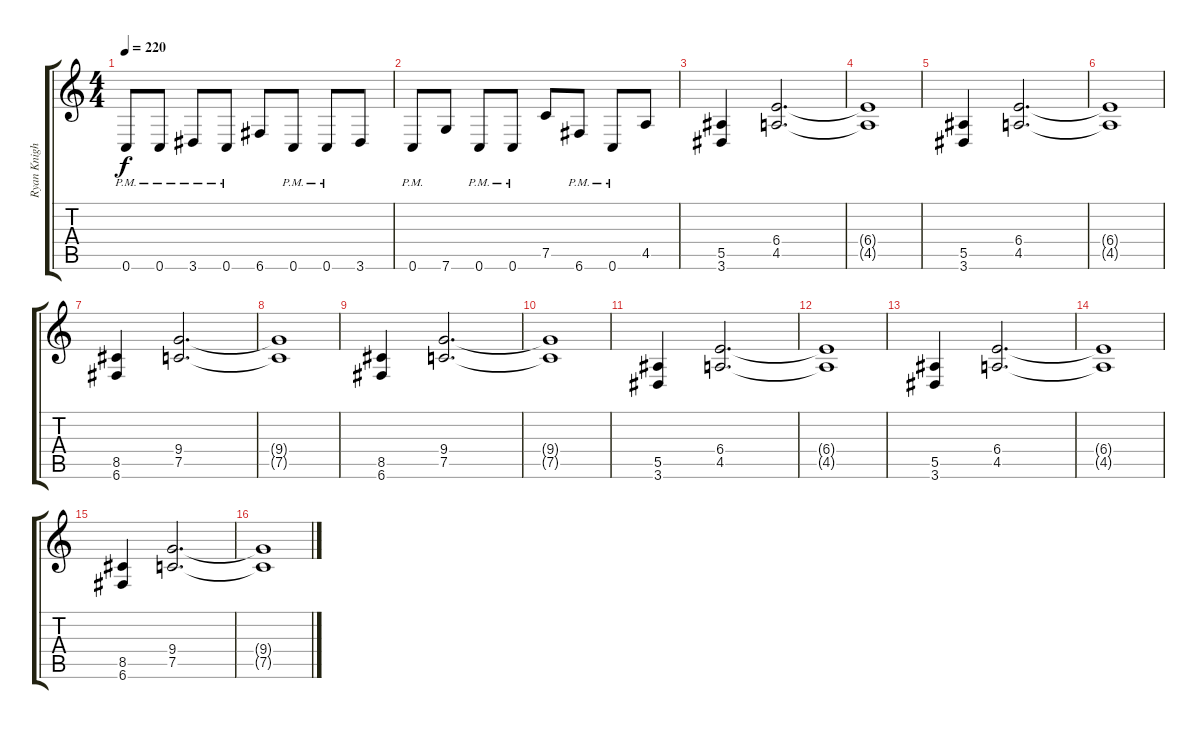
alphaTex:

\track ("Ryan Knight (Left)" "Ryan Knigh") {instrument distortionguitar}
\staff {score tabs}
\tuning (C4 G3 Eb3 Bb2 F2 C2) {hide}
\ts (4 4)
\tempo 220
\clef g2
\ks c
0.6{pm}.8{dy f} 0.6{pm}.8 3.6{pm}.8 0.6{pm}.8 6.6.8 0.6{pm}.8 0.6{pm}.8 3.6.8 |
0.6{pm}.8 7.6.8 0.6{pm}.8 0.6{pm}.8 7.5.8 6.6{pm}.8 0.6{pm}.8 4.5.8 |
(5.5 3.6).4 (6.4 4.5).2{d} |
(6.4{t} 4.5{t}).1 |
(5.5 3.6).4 (6.4 4.5).2{d} |
(6.4{t} 4.5{t}).1 |
(8.5 6.6).4 (9.4 7.5).2{d} |
(9.4{t} 7.5{t}).1 |
(8.5 6.6).4 (9.4 7.5).2{d} |
(9.4{t} 7.5{t}).1 |
(5.5 3.6).4 (6.4 4.5).2{d} |
(6.4{t} 4.5{t}).1 |
(5.5 3.6).4 (6.4 4.5).2{d} |
(6.4{t} 4.5{t}).1 |
(8.5 6.6).4 (9.4 7.5).2{d} |
(9.4{t} 7.5{t}).1
